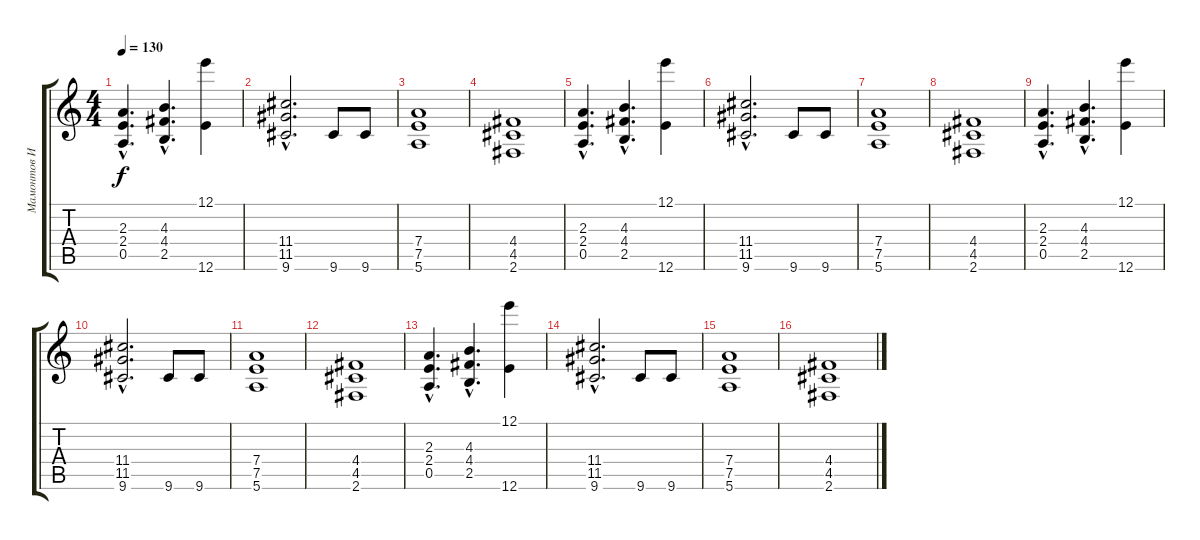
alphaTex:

\track ("Мамонтов Илья" "Мамонтов И") {instrument distortionguitar}
\staff {score tabs}
\tuning (E4 B3 G3 D3 A2 E2) {hide}
\ts (4 4)
\tempo 130
\clef g2
\ks c
(2.3{hac} 2.4{hac} 0.5{hac}).4{d dy f} (4.3{hac} 4.4{hac} 2.5{hac}).4{d} (12.1 12.6).4 |
(11.4{hac} 11.5{hac} 9.6{hac}).2{d volume 13} 9.6.8 9.6.8 |
(7.4 7.5 5.6).1 |
(4.4 4.5 2.6).1 |
(2.3{hac} 2.4{hac} 0.5{hac}).4{d} (4.3{hac} 4.4{hac} 2.5{hac}).4{d} (12.1 12.6).4 |
(11.4{hac} 11.5{hac} 9.6{hac}).2{d} 9.6.8 9.6.8 |
(7.4 7.5 5.6).1 |
(4.4 4.5 2.6).1 |
(2.3{hac} 2.4{hac} 0.5{hac}).4{d} (4.3{hac} 4.4{hac} 2.5{hac}).4{d} (12.1 12.6).4 |
(11.4{hac} 11.5{hac} 9.6{hac}).2{d} 9.6.8 9.6.8 |
(7.4 7.5 5.6).1 |
(4.4 4.5 2.6).1 |
(2.3{hac} 2.4{hac} 0.5{hac}).4{d} (4.3{hac} 4.4{hac} 2.5{hac}).4{d} (12.1 12.6).4 |
(11.4{hac} 11.5{hac} 9.6{hac}).2{d} 9.6.8 9.6.8 |
(7.4 7.5 5.6).1 |
(4.4 4.5 2.6).1
